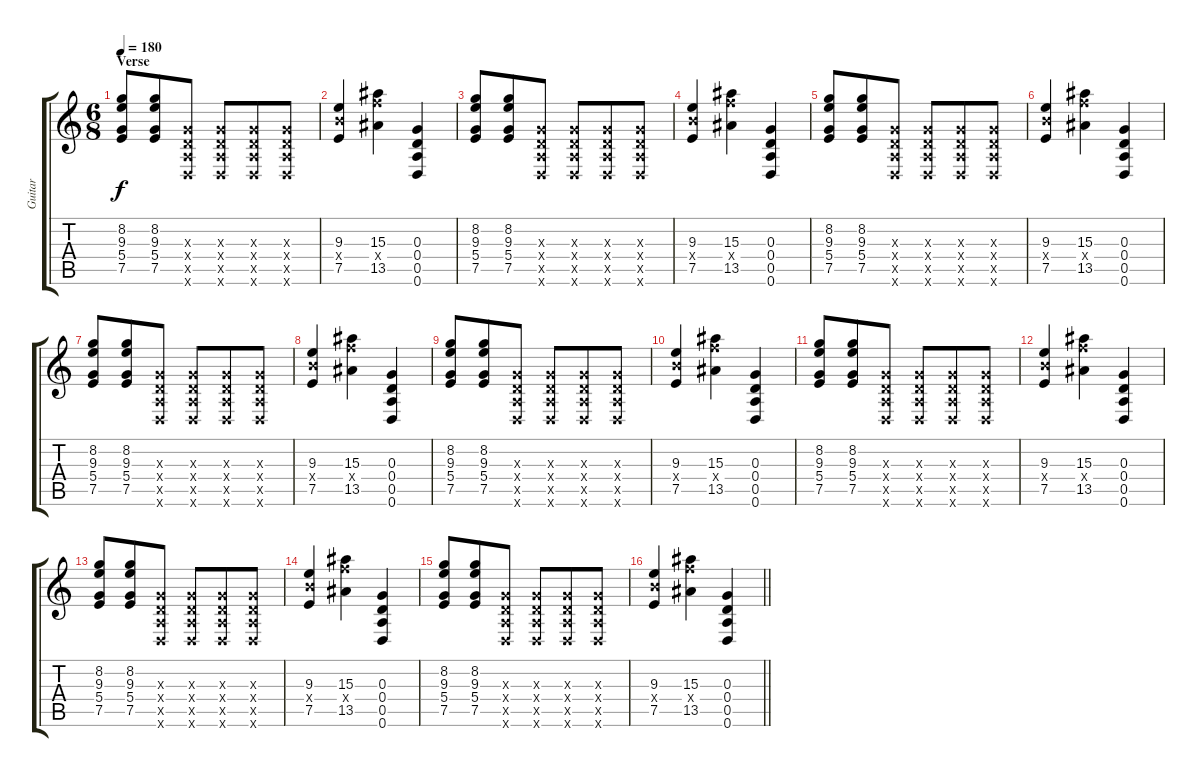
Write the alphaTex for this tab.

\track ("Guitar" "Guitar") {instrument distortionguitar}
\staff {score tabs}
\tuning (E4 B3 G3 D3 A2 D2) {hide}
\ts (6 8)
\section ("" "Verse")
\tempo 180
\clef g2
\ks c
(8.2 9.3 5.4 7.5).8{dy f} (8.2 9.3 5.4 7.5).8 (0.3{x} 0.4{x} 0.5{x} 0.6{x}).8 (0.3{x} 0.4{x} 0.5{x} 0.6{x}).8 (0.3{x} 0.4{x} 0.5{x} 0.6{x}).8 (0.3{x} 0.4{x} 0.5{x} 0.6{x}).8 |
(9.3 9.4{x} 7.5).4 (15.3 15.4{x} 13.5).4 (0.3 0.4 0.5 0.6).4 |
(8.2 9.3 5.4 7.5).8 (8.2 9.3 5.4 7.5).8 (0.3{x} 0.4{x} 0.5{x} 0.6{x}).8 (0.3{x} 0.4{x} 0.5{x} 0.6{x}).8 (0.3{x} 0.4{x} 0.5{x} 0.6{x}).8 (0.3{x} 0.4{x} 0.5{x} 0.6{x}).8 |
(9.3 9.4{x} 7.5).4 (15.3 15.4{x} 13.5).4 (0.3 0.4 0.5 0.6).4 |
(8.2 9.3 5.4 7.5).8 (8.2 9.3 5.4 7.5).8 (0.3{x} 0.4{x} 0.5{x} 0.6{x}).8 (0.3{x} 0.4{x} 0.5{x} 0.6{x}).8 (0.3{x} 0.4{x} 0.5{x} 0.6{x}).8 (0.3{x} 0.4{x} 0.5{x} 0.6{x}).8 |
(9.3 9.4{x} 7.5).4 (15.3 15.4{x} 13.5).4 (0.3 0.4 0.5 0.6).4 |
(8.2 9.3 5.4 7.5).8 (8.2 9.3 5.4 7.5).8 (0.3{x} 0.4{x} 0.5{x} 0.6{x}).8 (0.3{x} 0.4{x} 0.5{x} 0.6{x}).8 (0.3{x} 0.4{x} 0.5{x} 0.6{x}).8 (0.3{x} 0.4{x} 0.5{x} 0.6{x}).8 |
(9.3 9.4{x} 7.5).4 (15.3 15.4{x} 13.5).4 (0.3 0.4 0.5 0.6).4 |
(8.2 9.3 5.4 7.5).8 (8.2 9.3 5.4 7.5).8 (0.3{x} 0.4{x} 0.5{x} 0.6{x}).8 (0.3{x} 0.4{x} 0.5{x} 0.6{x}).8 (0.3{x} 0.4{x} 0.5{x} 0.6{x}).8 (0.3{x} 0.4{x} 0.5{x} 0.6{x}).8 |
(9.3 9.4{x} 7.5).4 (15.3 15.4{x} 13.5).4 (0.3 0.4 0.5 0.6).4 |
(8.2 9.3 5.4 7.5).8 (8.2 9.3 5.4 7.5).8 (0.3{x} 0.4{x} 0.5{x} 0.6{x}).8 (0.3{x} 0.4{x} 0.5{x} 0.6{x}).8 (0.3{x} 0.4{x} 0.5{x} 0.6{x}).8 (0.3{x} 0.4{x} 0.5{x} 0.6{x}).8 |
(9.3 9.4{x} 7.5).4 (15.3 15.4{x} 13.5).4 (0.3 0.4 0.5 0.6).4 |
(8.2 9.3 5.4 7.5).8 (8.2 9.3 5.4 7.5).8 (0.3{x} 0.4{x} 0.5{x} 0.6{x}).8 (0.3{x} 0.4{x} 0.5{x} 0.6{x}).8 (0.3{x} 0.4{x} 0.5{x} 0.6{x}).8 (0.3{x} 0.4{x} 0.5{x} 0.6{x}).8 |
(9.3 9.4{x} 7.5).4 (15.3 15.4{x} 13.5).4 (0.3 0.4 0.5 0.6).4 |
(8.2 9.3 5.4 7.5).8 (8.2 9.3 5.4 7.5).8 (0.3{x} 0.4{x} 0.5{x} 0.6{x}).8 (0.3{x} 0.4{x} 0.5{x} 0.6{x}).8 (0.3{x} 0.4{x} 0.5{x} 0.6{x}).8 (0.3{x} 0.4{x} 0.5{x} 0.6{x}).8 |
\barLineRight lightlight
(9.3 9.4{x} 7.5).4 (15.3 15.4{x} 13.5).4 (0.3 0.4 0.5 0.6).4
